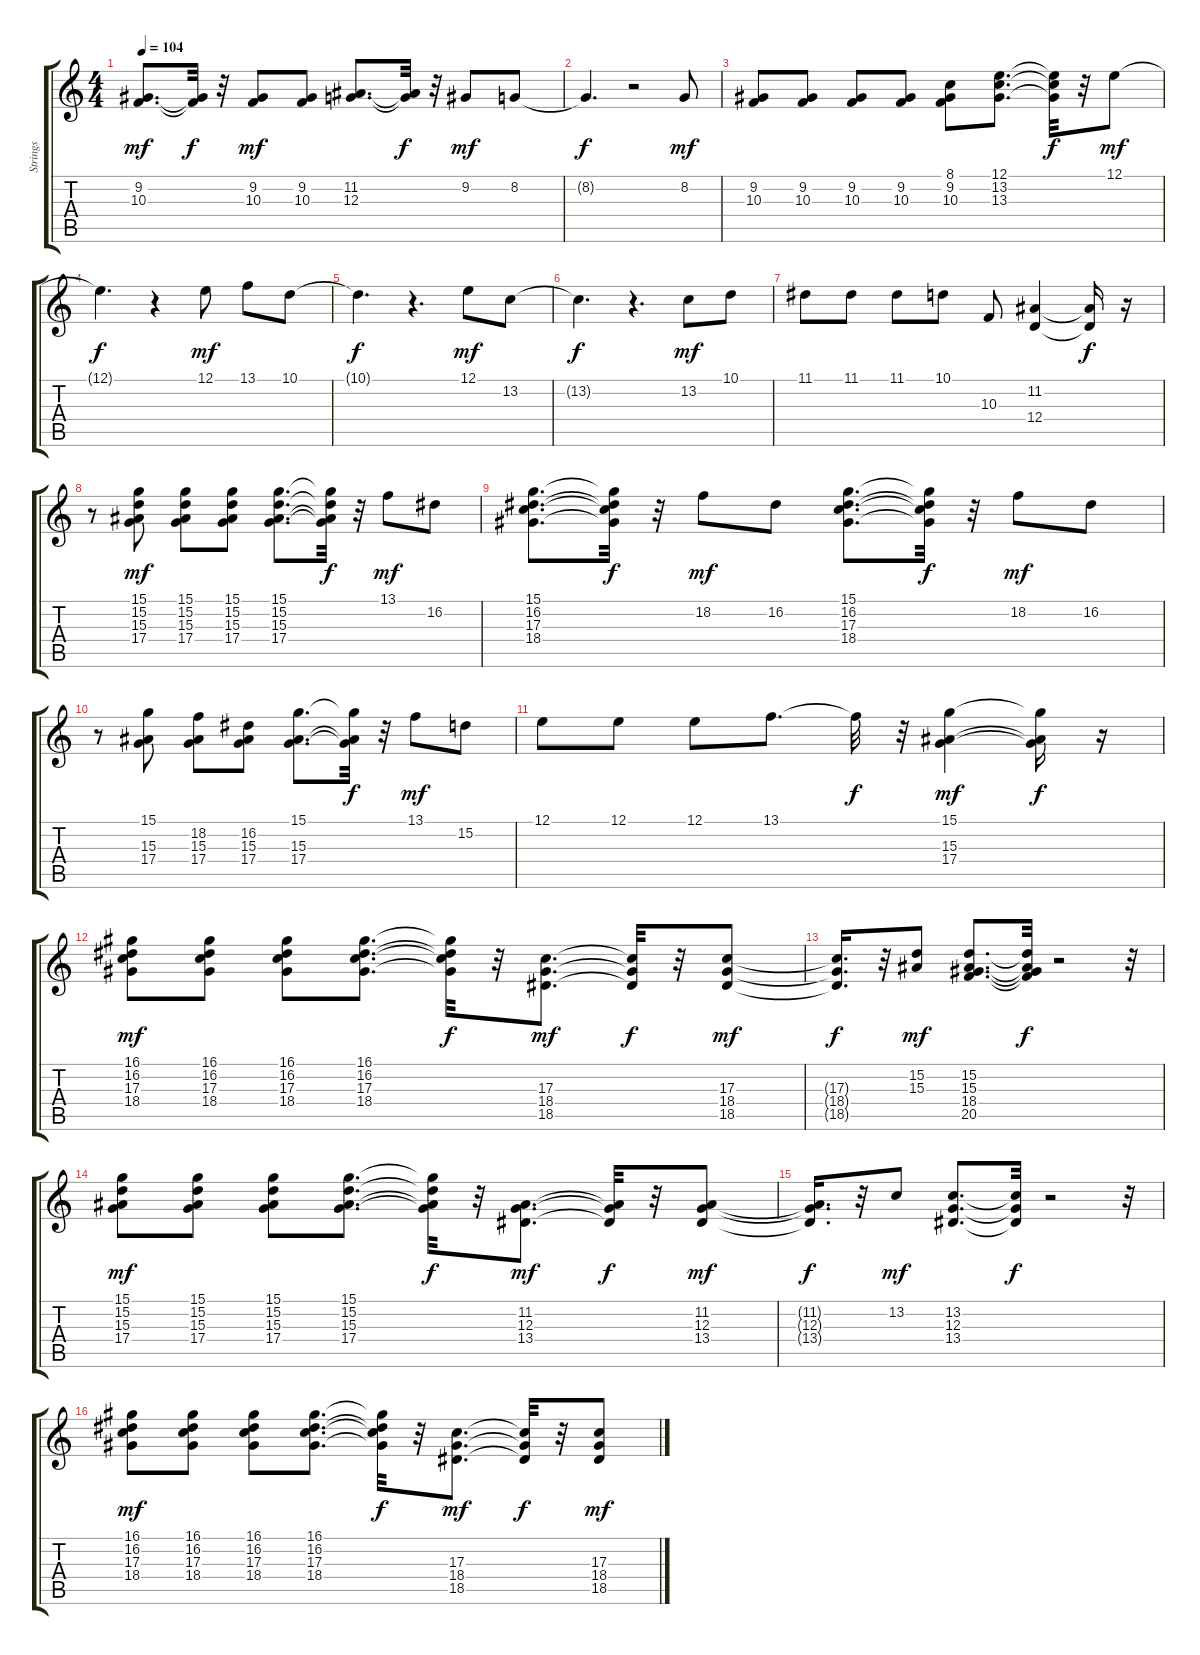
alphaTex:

\track ("Strings" "Strings") {instrument synthstrings1}
\staff {score tabs}
\tuning (E4 B3 G3 D3 A2 E2) {hide}
\ts (4 4)
\tempo 104
\clef g2
\ks c
(9.2 10.3).8{d dy mf} (9.2{t} 10.3{t}).32{dy f} r.32 (9.2 10.3).8{dy mf} (9.2 10.3).8 (11.2 12.3).8{d} (11.2{t} 12.3{t}).32{dy f} r.32 9.2.8{dy mf} 8.2.8 |
8.2{t}.4{d dy f} r.2 8.2.8{dy mf} |
(9.2 10.3).8 (9.2 10.3).8 (9.2 10.3).8 (9.2 10.3).8 (8.1 9.2 10.3).8 (12.1 13.2 13.3).8{d} (12.1{t} 13.2{t} 13.3{t}).32{dy f} r.32 12.1.8{dy mf} |
12.1{t}.4{d dy f} r.4 12.1.8{dy mf} 13.1.8 10.1.8 |
10.1{t}.4{d dy f} r.4{d} 12.1.8{dy mf} 13.2.8 |
13.2{t}.4{d dy f} r.4{d} 13.2.8{dy mf} 10.1.8 |
11.1.8 11.1.8 11.1.8 10.1.8 10.3.8 (11.2 12.4).4 (11.2{t} 12.4{t}).16{dy f} r.16 |
r.8 (15.1 15.2 15.3 17.4).8{dy mf} (15.1 15.2 15.3 17.4).8 (15.1 15.2 15.3 17.4).8 (15.1 15.2 15.3 17.4).8{d} (15.1{t} 15.2{t} 15.3{t} 17.4{t}).32{dy f} r.32 13.1.8{dy mf} 16.2.8 |
(15.1 16.2 17.3 18.4).8{d} (15.1{t} 16.2{t} 17.3{t} 18.4{t}).32{dy f} r.32 18.2.8{dy mf} 16.2.8 (15.1 16.2 17.3 18.4).8{d} (15.1{t} 16.2{t} 17.3{t} 18.4{t}).32{dy f} r.32 18.2.8{dy mf} 16.2.8 |
r.8 (15.1 15.3 17.4).8 (18.2 15.3 17.4).8 (16.2 15.3 17.4).8 (15.1 15.3 17.4).8{d} (15.1{t} 15.3{t} 17.4{t}).32{dy f} r.32 13.1.8{dy mf} 15.2.8 |
12.1.8 12.1.8 12.1.8 13.1.8{d} 13.1{t}.32{dy f} r.32 (15.1 15.3 17.4).4{dy mf} (15.1{t} 15.3{t} 17.4{t}).16{dy f} r.16 |
(16.1 16.2 17.3 18.4).8{dy mf} (16.1 16.2 17.3 18.4).8 (16.1 16.2 17.3 18.4).8 (16.1 16.2 17.3 18.4).8{d} (16.1{t} 16.2{t} 17.3{t} 18.4{t}).32{dy f} r.32 (17.3 18.4 18.5).8{d dy mf} (17.3{t} 18.4{t} 18.5{t}).32{dy f} r.32 (17.3 18.4 18.5).8{dy mf} |
(17.3{t} 18.4{t} 18.5{t}).16{d dy f} r.32 (15.2 15.3).8{dy mf} (15.2 15.3 18.4 20.5).8{d} (15.2{t} 15.3{t} 18.4{t} 20.5{t}).32{dy f} r.2 r.32 |
(15.1 15.2 15.3 17.4).8{dy mf} (15.1 15.2 15.3 17.4).8 (15.1 15.2 15.3 17.4).8 (15.1 15.2 15.3 17.4).8{d} (15.1{t} 15.2{t} 15.3{t} 17.4{t}).32{dy f} r.32 (11.2 12.3 13.4).8{d dy mf} (11.2{t} 12.3{t} 13.4{t}).32{dy f} r.32 (11.2 12.3 13.4).8{dy mf} |
(11.2{t} 12.3{t} 13.4{t}).16{d dy f} r.32 13.2.8{dy mf} (13.2 12.3 13.4).8{d} (13.2{t} 12.3{t} 13.4{t}).32{dy f} r.2 r.32 |
(16.1 16.2 17.3 18.4).8{dy mf} (16.1 16.2 17.3 18.4).8 (16.1 16.2 17.3 18.4).8 (16.1 16.2 17.3 18.4).8{d} (16.1{t} 16.2{t} 17.3{t} 18.4{t}).32{dy f} r.32 (17.3 18.4 18.5).8{d dy mf} (17.3{t} 18.4{t} 18.5{t}).32{dy f} r.32 (17.3 18.4 18.5).8{dy mf}
